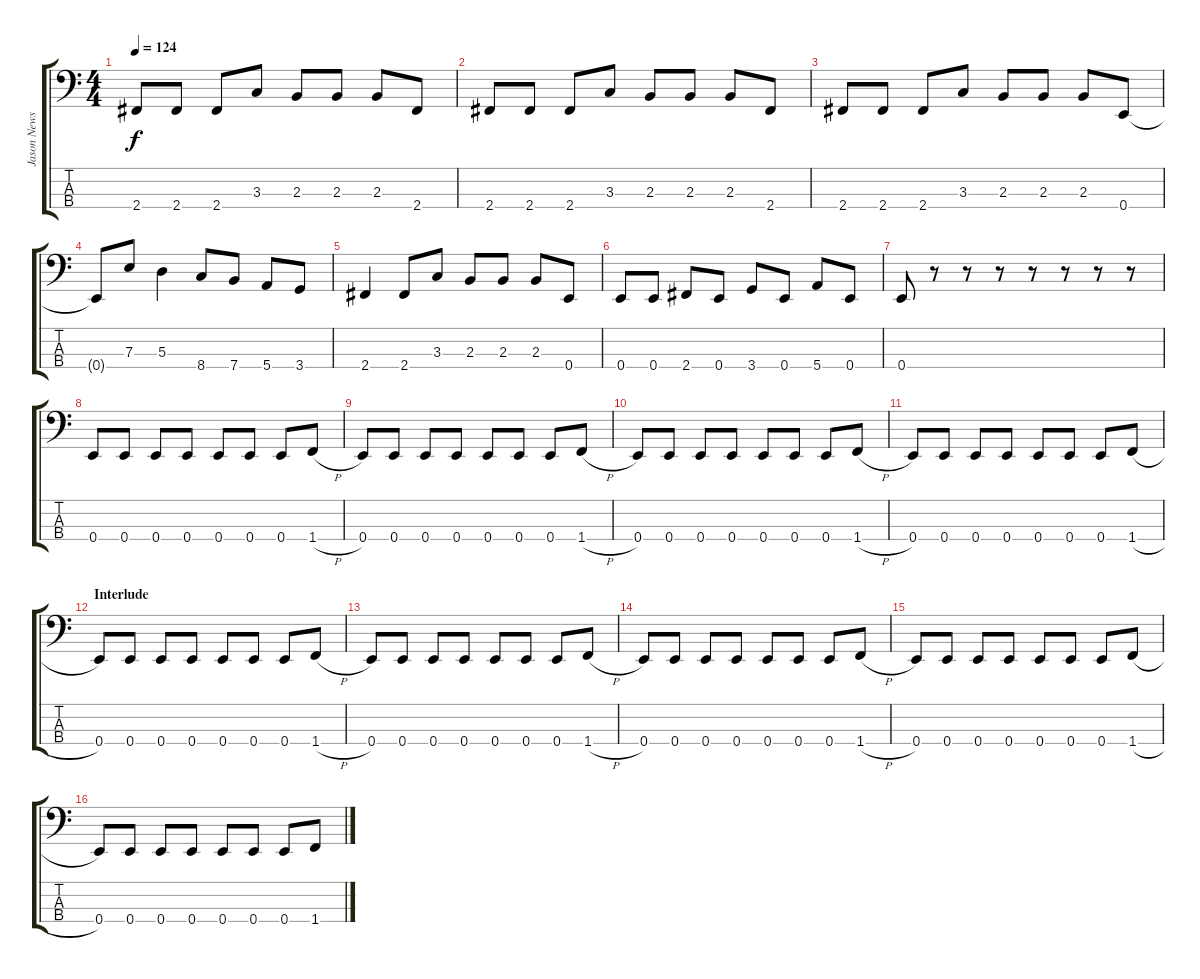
\track ("Jason Newsted" "Jason News") {instrument electricbasspick}
\staff {score tabs}
\tuning (G2 D2 A1 E1) {hide}
\ts (4 4)
\tempo 124
\clef f4
\ks c
2.4.8{dy f} 2.4.8 2.4.8 3.3.8 2.3.8 2.3.8 2.3.8 2.4.8 |
2.4.8 2.4.8 2.4.8 3.3.8 2.3.8 2.3.8 2.3.8 2.4.8 |
2.4.8 2.4.8 2.4.8 3.3.8 2.3.8 2.3.8 2.3.8 0.4.8 |
0.4{t}.8 7.3.8 5.3.4 8.4.8 7.4.8 5.4.8 3.4.8 |
2.4.4 2.4.8 3.3.8 2.3.8 2.3.8 2.3.8 0.4.8 |
0.4.8 0.4.8 2.4.8 0.4.8 3.4.8 0.4.8 5.4.8 0.4.8 |
0.4.8 r.8 r.8 r.8 r.8 r.8 r.8 r.8 |
0.4.8 0.4.8 0.4.8 0.4.8 0.4.8 0.4.8 0.4.8 1.4{h}.8 |
0.4.8 0.4.8 0.4.8 0.4.8 0.4.8 0.4.8 0.4.8 1.4{h}.8 |
0.4.8 0.4.8 0.4.8 0.4.8 0.4.8 0.4.8 0.4.8 1.4{h}.8 |
0.4.8 0.4.8 0.4.8 0.4.8 0.4.8 0.4.8 0.4.8 1.4{h}.8 |
\section ("" "Interlude")
0.4.8 0.4.8 0.4.8 0.4.8 0.4.8 0.4.8 0.4.8 1.4{h}.8 |
0.4.8 0.4.8 0.4.8 0.4.8 0.4.8 0.4.8 0.4.8 1.4{h}.8 |
0.4.8 0.4.8 0.4.8 0.4.8 0.4.8 0.4.8 0.4.8 1.4{h}.8 |
0.4.8 0.4.8 0.4.8 0.4.8 0.4.8 0.4.8 0.4.8 1.4{h}.8 |
0.4.8 0.4.8 0.4.8 0.4.8 0.4.8 0.4.8 0.4.8 1.4.8
